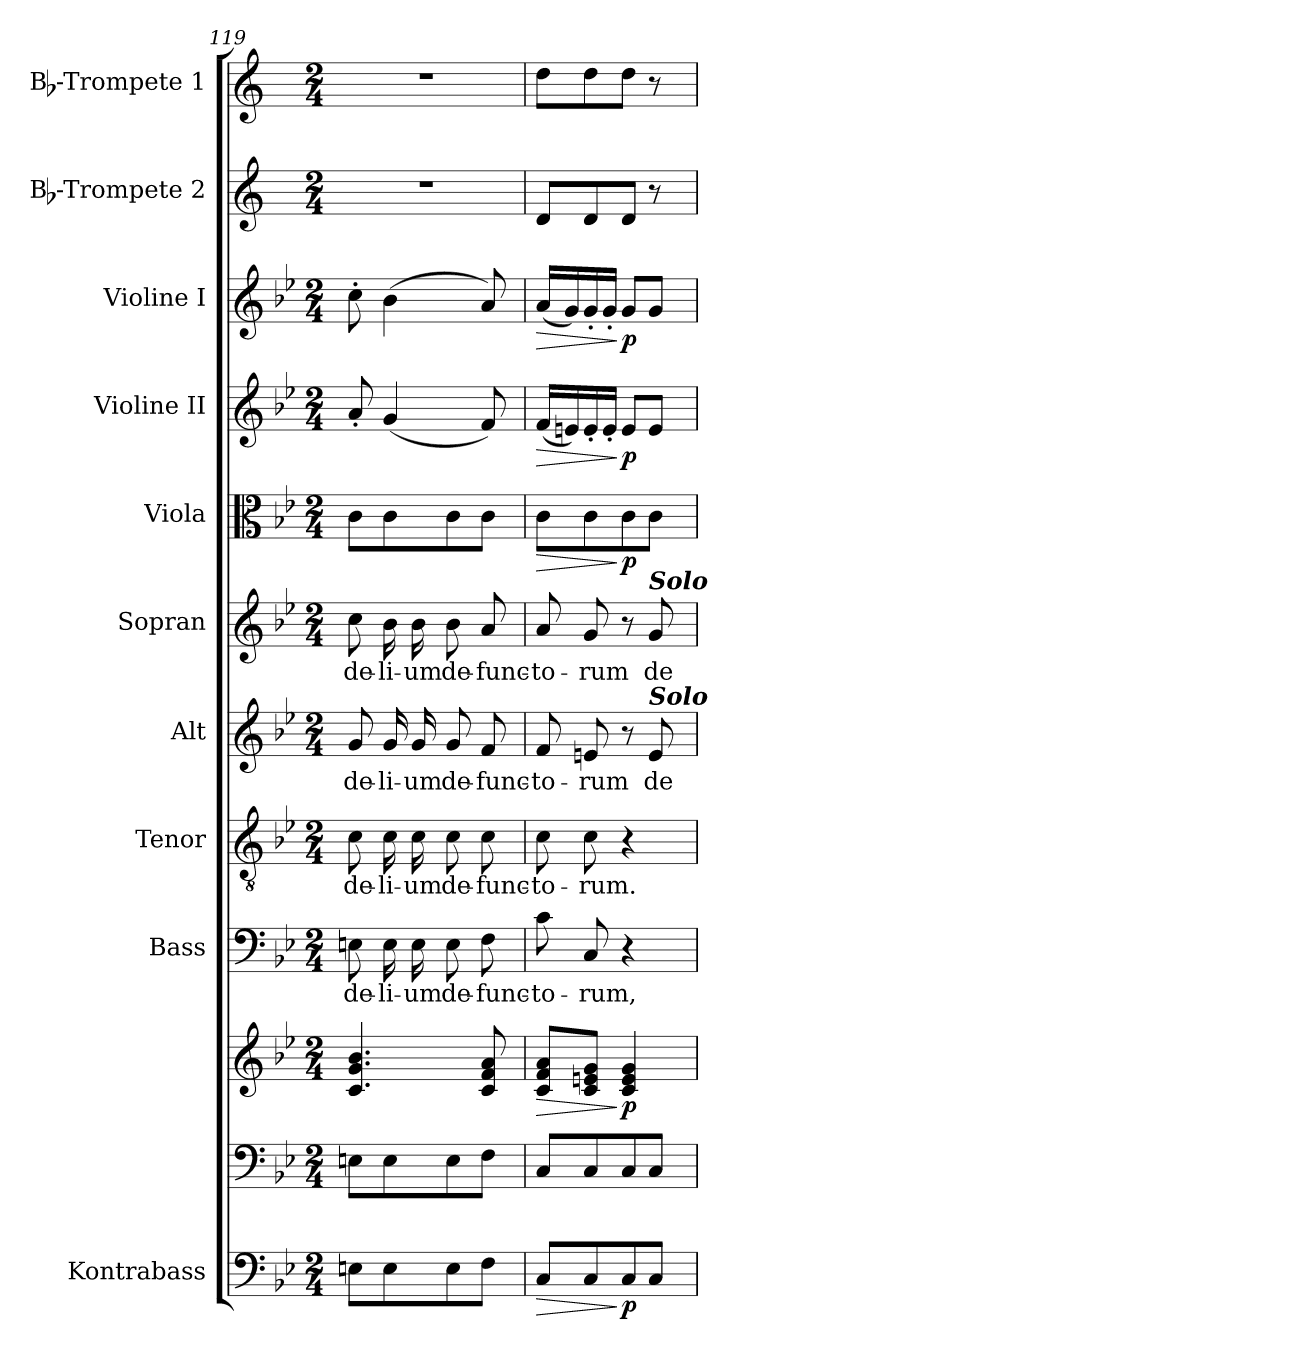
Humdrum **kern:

**kern	**dynam	**kern	**kern	**dynam	**kern	**text	**kern	**text	**kern	**text	**kern	**text	**kern	**dynam	**kern	**dynam	**kern	**dynam	**kern	**kern
*part11	*part11	*part10	*part10	*part10	*part9	*part9	*part8	*part8	*part7	*part7	*part6	*part6	*part5	*part5	*part4	*part4	*part3	*part3	*part2	*part1
*staff12	*staff12	*staff11	*staff10	*staff10/11	*staff9	*staff9	*staff8	*staff8	*staff7	*staff7	*staff6	*staff6	*staff5	*staff5	*staff4	*staff4	*staff3	*staff3	*staff2	*staff1
*I"Kontrabass	*	*	*	*	*I"Bass	*	*I"Tenor	*	*I"Alt	*	*I"Sopran	*	*I"Viola	*	*I"Violine II	*	*I"Violine I	*	*I"Bb-Trompete 2	*I"Bb-Trompete 1
*I'Kb.	*	*	*	*	*I'B.	*	*I'T.	*	*I'A.	*	*I'S.	*	*I'Vla.	*	*I'Vl. II	*	*I'Vl. I	*	*I'Bb Trp. 2	*I'Bb Trp. 1
*clefF4	*	*clefF4	*clefG2	*	*clefF4	*	*clefGv2	*	*clefG2	*	*clefG2	*	*clefC3	*	*clefG2	*	*clefG2	*	*clefG2	*clefG2
*ITrd7c12	*	*	*	*	*	*	*	*	*	*	*	*	*	*	*	*	*	*	*ITrd1c2	*ITrd1c2
*k[b-e-]	*	*k[b-e-]	*k[b-e-]	*	*k[b-e-]	*	*k[b-e-]	*	*k[b-e-]	*	*k[b-e-]	*	*k[b-e-]	*	*k[b-e-]	*	*k[b-e-]	*	*k[b-e-]	*k[b-e-]
*B-:	*	*B-:	*B-:	*	*B-:	*	*B-:	*	*B-:	*	*B-:	*	*B-:	*	*B-:	*	*B-:	*	*B-:	*B-:
*M2/4	*	*M2/4	*M2/4	*	*M2/4	*	*M2/4	*	*M2/4	*	*M2/4	*	*M2/4	*	*M2/4	*	*M2/4	*	*M2/4	*M2/4
=119	=119	=119	=119	=119	=119	=119	=119	=119	=119	=119	=119	=119	=119	=119	=119	=119	=119	=119	=119	=119
!	!	!	!	!	!	!LO:LY:b	!	!LO:LY:b	!	!LO:LY:b	!	!LO:LY:b	!	!	!	!	!	!	!	!
8EEn\L	.	8En\L	4.c/ 4.g/ 4.b-/	.	8En\	-de-	8c\	-de-	8g/	-de-	8cc\	-de-	8c\L	.	8a'</	.	8cc'>\	.	2r	2r
!	!	!	!	!	!	!LO:LY:b	!	!LO:LY:b	!	!LO:LY:b	!	!LO:LY:b	!	!	!	!	!	!	!	!
8EE\	.	8E\	.	.	16E\	-li-	16c\	-li-	16g/	-li-	16b-\	-li-	8c\	.	(<4g/	.	(>4b-\	.	.	.
!	!	!	!	!	!	!LO:LY:b	!	!LO:LY:b	!	!LO:LY:b	!	!LO:LY:b	!	!	!	!	!	!	!	!
.	.	.	.	.	16E\	-um	16c\	-um	16g/	-um	16b-\	-um	.	.	.	.	.	.	.	.
!	!	!	!	!	!	!LO:LY:b	!	!LO:LY:b	!	!LO:LY:b	!	!LO:LY:b	!	!	!	!	!	!	!	!
8EE\	.	8E\	.	.	8E\	de-	8c\	de-	8g/	de-	8b-\	de-	8c\	.	.	.	.	.	.	.
!	!	!	!	!	!	!LO:LY:b	!	!LO:LY:b	!	!LO:LY:b	!	!LO:LY:b	!	!	!	!	!	!	!	!
8FF\J	.	8F\J	8c/ 8f/ 8a/	.	8F\	-func-	8c\	-func-	8f/	-func-	8a/	-func-	8c\J	.	8f/)	.	8a/)	.	.	.
=120	=120	=120	=120	=120	=120	=120	=120	=120	=120	=120	=120	=120	=120	=120	=120	=120	=120	=120	=120	=120
!	!LO:HP:b	!	!	!LO:HP:b	!	!LO:LY:b	!	!LO:LY:b	!	!LO:LY:b	!	!LO:LY:b	!	!LO:HP:b	!	!LO:HP:b	!	!LO:HP:b	!	!
8CC/L	>	8C/L	8c/ 8f/ 8a/L	>	8c\	-to-	8c\	-to-	8f/	-to-	8a/	-to-	8c\L	>	(<16f/LL	>	(<16a/LL	>	8c/L	8cc\L
.	.	.	.	.	.	.	.	.	.	.	.	.	.	.	16en/)	.	16g/)	.	.	.
!	!	!	!	!	!	!LO:LY:b	!	!LO:LY:b	!	!LO:LY:b	!	!LO:LY:b	!	!	!	!	!	!	!	!
8CC/	.	8C/	8c/ 8en/ 8g/J	.	8C/	-rum,	8c\	-rum.	8en/	-rum	8g/	-rum	8c\	.	16e'</	.	16g'</	.	8c/	8cc\
.	.	.	.	.	.	.	.	.	.	.	.	.	.	.	16e'</JJ	.	16g'</JJ	.	.	.
!	!LO:DY:n=1:b	!	!	!LO:DY:n=1:b	!	!	!	!	!	!	!	!	!	!LO:DY:n=1:b	!	!LO:DY:n=1:b	!	!LO:DY:n=1:b	!	!
8CC/	] p	8C/	4c/ 4e/ 4g/	] p	4r	.	4r	.	8r	.	8r	.	8c\	] p	8e/L	] p	8g/L	] p	8c/J	8cc\J
!	!	!	!	!	!	!	!	!	!	!	!LO:TX:a:Bi:t=Solo	!	!	!	!	!	!	!	!	!
!	!	!	!	!	!	!	!	!	!LO:TX:a:Bi:t=Solo	!	!	!	!	!	!	!	!	!	!	!
!	!	!	!	!	!	!	!	!	!	!LO:LY:b	!	!LO:LY:b	!	!	!	!	!	!	!	!
8CC/J	.	8C/J	.	.	.	.	.	.	8e/	de	8g/	de	8c\J	.	8e/J	.	8g/J	.	8r	8r
=	=	=	=	=	=	=	=	=	=	=	=	=	=	=	=	=	=	=	=	=
*-	*-	*-	*-	*-	*-	*-	*-	*-	*-	*-	*-	*-	*-	*-	*-	*-	*-	*-	*-	*-
